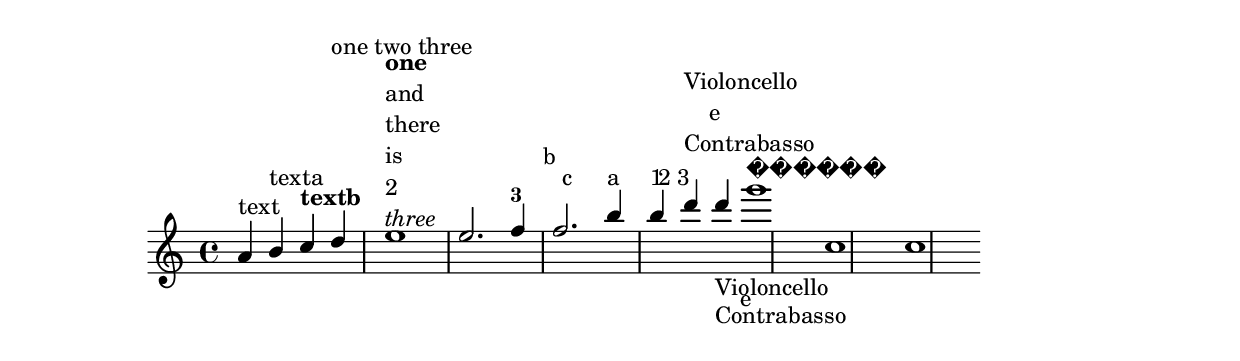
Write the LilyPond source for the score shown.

\version "1.7.6"

\header {
  texidoc ="Test font selection and scm text markup
"
}


\score{
  \notes\relative c''{
    \stemUp
    a-"text"
    b-"texta"
    c-\markup \bold "textb"

    d-\markup { "one" "two" "three" } |
    e1-\markup { \column << \bold "one"
    { "and" "there" "is" \override #'(font-family . number) "2" }
	\italic "three" >> }
    e2.
    f4-\markup \teeny \number "3"
    f2.
    b4-\markup { "a" \hspace #-8 \raise #2 "b"  "c" }
    b4-\markup { "1" \raise #-2 \hspace #-1 "2"  "3" }
    d4-\markup { \column <<  "Violoncello" "    e" "Contrabasso" >> }
    d4_\markup {\override #'(baseline-skip . 0.0)
		\override #'(word-space . 1.5)
		\column <<  "Violoncello" "    e" "Contrabasso" >> }

    
    g1-"������"
    c,,
    c1 
    
    
  }
  \paper{
				%linewidth = -1.\mm
    fontenc = "T1"
    \translator{
      \ScoreContext
      TextScript \override #'font-family = #'roman
      TextScript \override #'font-shape = #'upright
      TextScript \revert #'no-spacing-rods
      TextScript \override #'direction = #1
    }
  }
}
%%% Local variables:
%%% LilyPond-indent-level:2
%%% End:
%% new-chords-done %%
